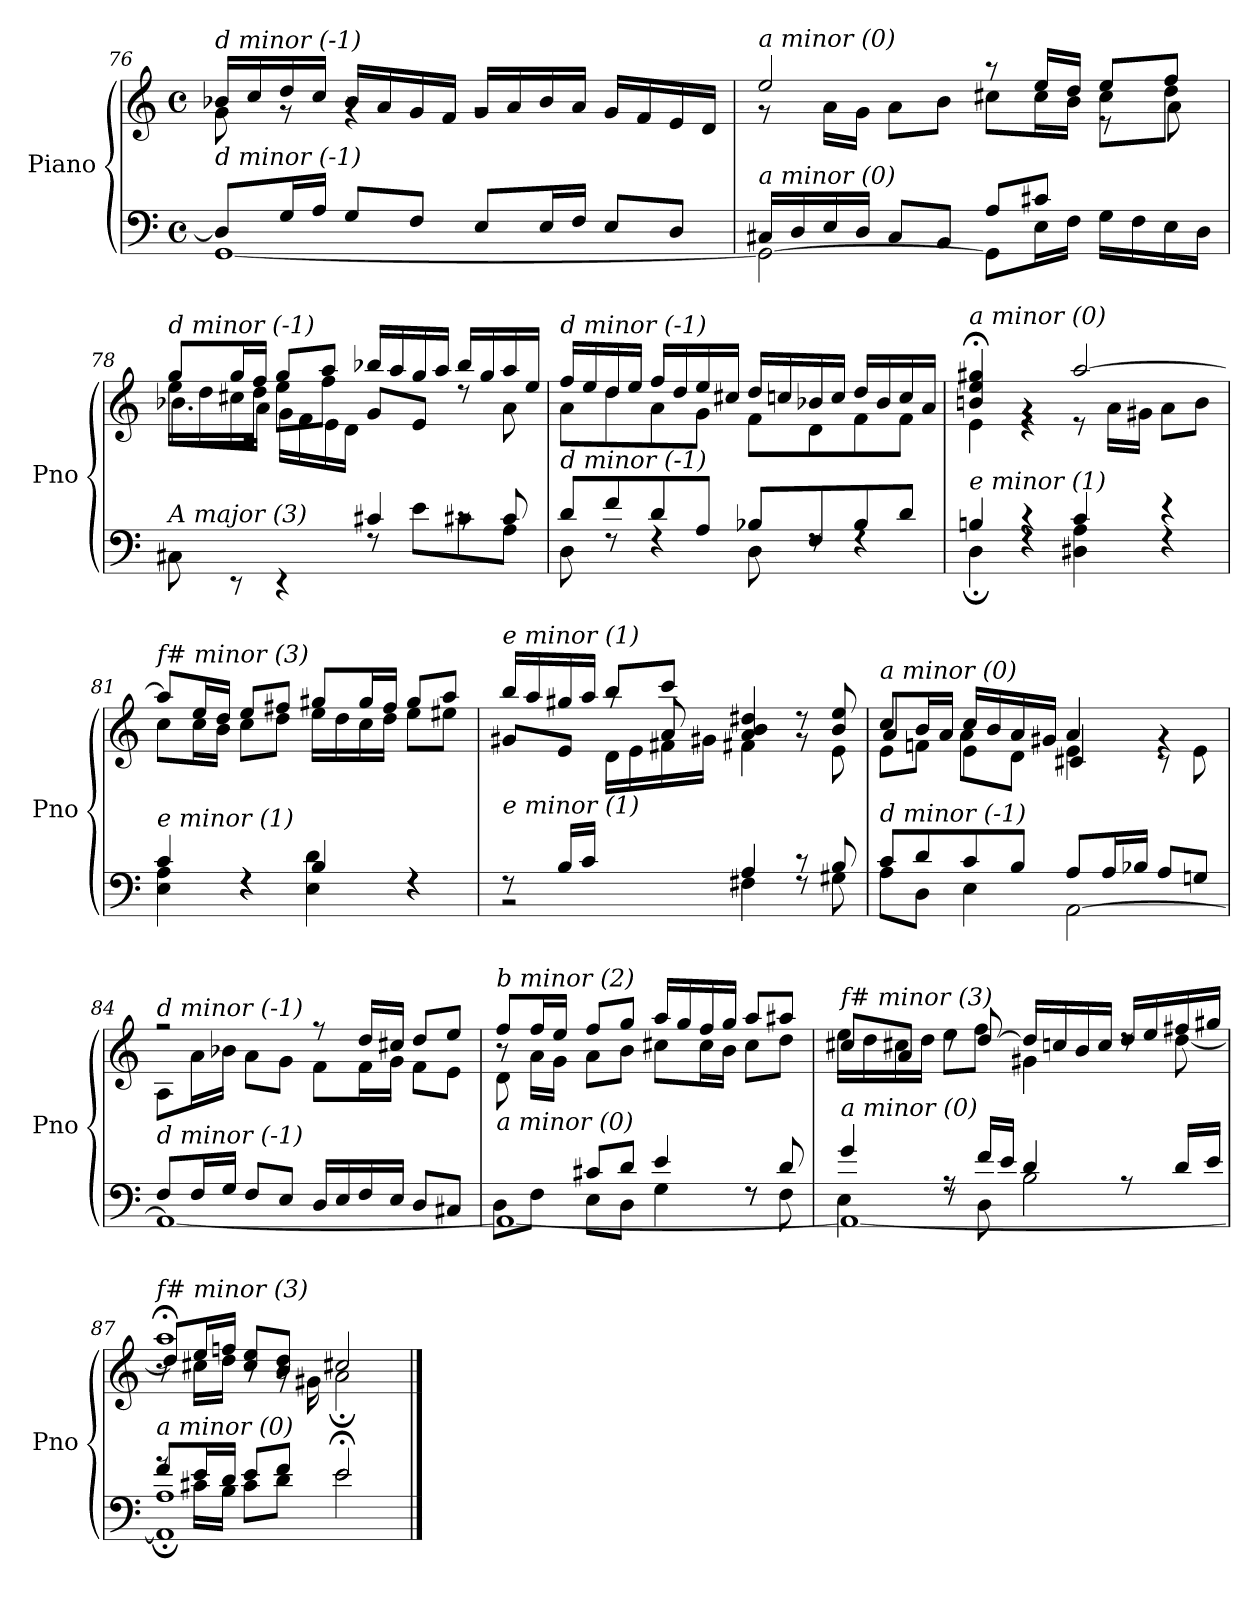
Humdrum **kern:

**kern	**kern
*part1	*part1
*staff2	*staff1
*I"Piano	*
*I'Pno	*
!!LO:LB:g=z
*clefF4	*clefG2
*k[]	*k[]
*M4/4	*M4/4
*met(c)	*met(c)
=76	=76
*^	*^
!	!	!LO:TX:i:t=d minor (-1)	!
!LO:TX:i:t=d minor (-1)	!	!	!
8D/L]	[1GG	16b-X/LL	8g\
.	.	16cc/	.
16G/L	.	16dd/	8rg
16A/JJ	.	16cc/JJ	.
8G/L	.	16b-/LL	4rg
.	.	16a/	.
8F/J	.	16g/	.
.	.	16f/JJ	.
8E/L	.	16g/LL	2rg
.	.	16a/	.
16E/L	.	16b-/	.
16F/JJ	.	16a/JJ	.
8E/L	.	16g/LL	.
.	.	16f/	.
8D/J	.	16e/	.
.	.	16d/JJ	.
!!LO:LB:g=z
=77	=77	=77	=77
*	*^	*^	*^
!	!	!	!LO:TX:i:t=a minor (0)	!	!	!
!LO:TX:i:t=a minor (0)	!	!	!	!	!	!
2.ryy	16C#X/LL	2GG\_	2ee/	8r	2.ryy	2.ryy
.	16D/	.	.	.	.	.
.	16E/	.	.	16a\LL	.	.
.	16D/JJ	.	.	16g\JJ	.	.
.	8C#/L	.	.	8a\L	.	.
.	8BB/J	.	.	8b\J	.	.
.	8A/L	8GG\L]	8r	8cc#X\L	.	.
.	8c#X/J	16E\L	16ee/LL	16cc#\L	.	.
.	.	16F\JJ	16dd/JJ	16b\JJ	.	.
4ryy	16G\LL	4ryy	8ee/L	8cc#\L	8re	4ryy
.	16F\	.	.	.	.	.
.	16E\	.	8ff/J	8dd\J	8a\	.
.	16D\JJ	.	.	.	.	.
=78	=78	=78	=78	=78	=78	=78
!	!	!	!LO:TX:i:t=d minor (-1)	!	!	!
!LO:TX:i:t=A major (3)	!	!	!	!	!	!
2ryy	8C#X\	2ryy	8gg/L	16ee\LL	8.b-X\L	2ryy
.	.	.	.	16dd\	.	.
.	8rEE	.	16gg/L	16cc#X\	.	.
.	.	.	16ff/JJ	16dd\JJ	16a\Jk	.
.	4rEE	.	8gg/L	8ee\L	16g\LL	.
.	.	.	.	.	16f\	.
.	.	.	8aa/J	8ff\J	16e\	.
.	.	.	.	.	16d\JJ	.
2ryy	4c#X/	8rF	16bb-X/LL	8g/L	2ryy	2ryy
.	.	.	16aa/	.	.	.
.	.	8e\L	16gg/	8e/J	.	.
.	.	.	16aa/JJ	.	.	.
.	8rc	8c#X\	16bb-/LL	8rdd	.	.
.	.	.	16gg/	.	.	.
.	8c#/	8A\J	16aa/	8a\	.	.
.	.	.	16ee/JJ	.	.	.
*	*v	*v	*	*	*	*
*	*	*	*v	*v	*v
!!LO:LB:g=z
=79	=79	=79	=79
!	!	!LO:TX:i:t=d minor (-1)	!
!LO:TX:i:t=d minor (-1)	!	!	!
8d/L	8D\	16ff/LL	8a\L
.	.	16ee/	.
8f/	8rF	16dd/	8dd\
.	.	16ee/JJ	.
8d/	4rF	16ff/LL	8a\
.	.	16dd/	.
8A/J	.	16ee/	8g\J
.	.	16cc#X/JJ	.
8B-X/L	8D\	16dd/LL	8f\L
.	.	16ccn/	.
8F/	8rF	16b-X/	8d\
.	.	16cc/JJ	.
8B-/	4rF	16dd/LL	8f\
.	.	16b-/	.
8d/J	.	16cc/	8f\J
.	.	16a/JJ	.
=80	=80	=80	=80
!	!	!LO:TX:i:t=a minor (0)	!
!LO:TX:i:t=e minor (1)	!	!	!
4Bn/	4D;\	4bn/;< 4ee/;< 4gg#X/;<	4e\
4r	4rF	4rg	4r
4c/	4D#X\ 4A\	[2aa/	8r
.	.	.	16a\LL
.	.	.	16g#X\JJ
4r	4rF	.	8a\L
.	.	.	8b\J
=81	=81	=81	=81
!	!	!LO:TX:i:t=f# minor (3)	!
!LO:TX:i:t=e minor (1)	!	!	!
4c/	4E\ 4A\	8aa/L]	8cc\L
.	.	16ee/L	16cc\L
.	.	16dd/JJ	16b\JJ
4rF	4rF	8ee/L	8cc\L
.	.	8ff#X/J	8dd\J
4B/	4E\ 4d\	8gg#X/L	16ee\LL
.	.	.	16dd\
.	.	16gg#/L	16cc\
.	.	16ff#/JJ	16dd\JJ
4rF	4rF	8gg#/L	8ee\L
.	.	8aa/J	8ee#Xi\J
!!LO:PB:g=z
=82	=82	=82	=82
*	*	*	*^
!	!	!LO:TX:i:t=e minor (1)	!	!
!LO:TX:i:t=e minor (1)	!	!	!	!
8rF	2r	16bb/LL	8g#X/L	4ryy
.	.	16aa/	.	.
16B/LL	.	16gg#X/	8e/J	.
16c/JJ	.	16aa/JJ	.	.
4ryy	.	8bb/L	8raa	16d\LL
.	.	.	.	16e\
.	.	8ccc/J	8a/	16f#X\
.	.	.	.	16g#X\JJ
4A/	4F#X\	4a/ 4b/ 4dd#X/	4f#X\	2ryy
8r	8rF	8rg	8rdd	.
8B/	8G#X\	8b/ 8ee/	8e\	.
=83	=83	=83	=83	=83
*	*^	*	*	*
!	!	!	!LO:TX:i:t=a minor (0)	!	!
!LO:TX:i:t=d minor (-1)	!	!	!	!	!
2.ryy	8c/L	8A\L	8cc/L	8e\L	4a/
.	8d/	8D\J	16b/L	8fn\J	.
.	.	.	16a/JJ	.	.
.	8c/	4E\	16cc/LL	4e\	8a\L
.	.	.	16b/	.	.
.	8B/J	.	16a/	.	8d\J
.	.	.	16g#X/JJ	.	.
.	8A/L	[2AA\	4a/	4e\	4c#X/
.	16A/L	.	.	.	.
.	16B-X/JJ	.	.	.	.
4ryy	8A/L	.	4rg	8r	4ryy
.	8Gn/J	.	.	8e\	.
*	*v	*v	*	*	*
*	*	*	*v	*v
=84	=84	=84	=84
!	!	!LO:TX:i:t=d minor (-1)	!
!LO:TX:i:t=d minor (-1)	!	!	!
8F/L	1AA_	2r	8A\L
16F/L	.	.	16a\L
16G/JJ	.	.	16b-X\JJ
8F/L	.	.	8a\L
8E/J	.	.	8g\J
16D/LL	.	8r	8f\L
16E/	.	.	.
16F/	.	16dd/LL	16f\L
16E/JJ	.	16cc#X/JJ	16g\JJ
8D/L	.	8dd/L	8f\L
8C#X/J	.	8ee/J	8e\J
!!LO:LB:g=z
=85	=85	=85	=85
*	*^	*	*^
!	!	!	!LO:TX:i:t=b minor (2)	!	!
!LO:TX:i:t=a minor (0)	!	!	!	!	!
8ryy	1AA_	8D\L	8ff/L	8r	8d\L
16A/L	.	8F\J	16ff/L	16a\LL	2..ryy
16B/JJ	.	.	16ee/JJ	16g\JJ	.
8c#X/L	.	8E\L	8ff/L	8a\L	.
8d/J	.	8D\J	8gg/J	8b\J	.
4e/	.	4G\	16aa/LL	8cc#X\L	.
.	.	.	16gg/	.	.
.	.	.	16ff/	16cc#\L	.
.	.	.	16gg/JJ	16b\JJ	.
8rF	.	8rF	8aa/L	8cc#\L	.
8d/	.	8F\	8aa#Xi/J	8dd\J	.
*	*	*	*	*v	*v
=86	=86	=86	=86	=86
!	!	!	!LO:TX:i:t=f# minor (3)	!
!LO:TX:i:t=a minor (0)	!	!	!	!
4g/	1AA_	4E\	8cc#X/L	16ee\LL
.	.	.	.	16dd\
.	.	.	8a/J	16cc#X\
.	.	.	.	16dd\JJ
8rA	.	8rF	8rdd	8ee\L
16f/LL	.	8D\	[8dd/	8ff\J
16e/JJ	.	.	.	.
4d/	.	2B\	16dd/LL]	4g#X\
.	.	.	16ccn/	.
.	.	.	16b/	.
.	.	.	16cc/JJ	.
8rA	.	.	16dd/LL	8rdd
.	.	.	16ee/	.
16d/LL	.	.	16ff#X/	[8dd\
16e/JJ	.	.	16gg#X/JJ	.
=87	=87	=87	=87	=87
*	*	*	*	*^
!	!	!	!LO:TX:i:t=f# minor (3)	!	!
!LO:TX:i:t=a minor (0)	!	!	!	!	!
8f/L	1AA]; 1A;	8rg	1aa;<	8dd/L]	8r
16e/L	.	16c#X\LL	.	16ee/L	16cc#X\LL
16d/JJ	.	16B\JJ	.	16ffn/JJ	16dd\JJ
8e/L	.	8c#\L	.	8cc#/ 8ee/L	8r
8f/J	.	8d\J	.	8b/ 8dd/J	16r
.	.	.	.	.	16g#X\
2e/	.	2e;\	.	2cc#X;</	2a\
*v	*v	*v	*	*	*
*	*v	*v	*v
==	==
*-	*-
